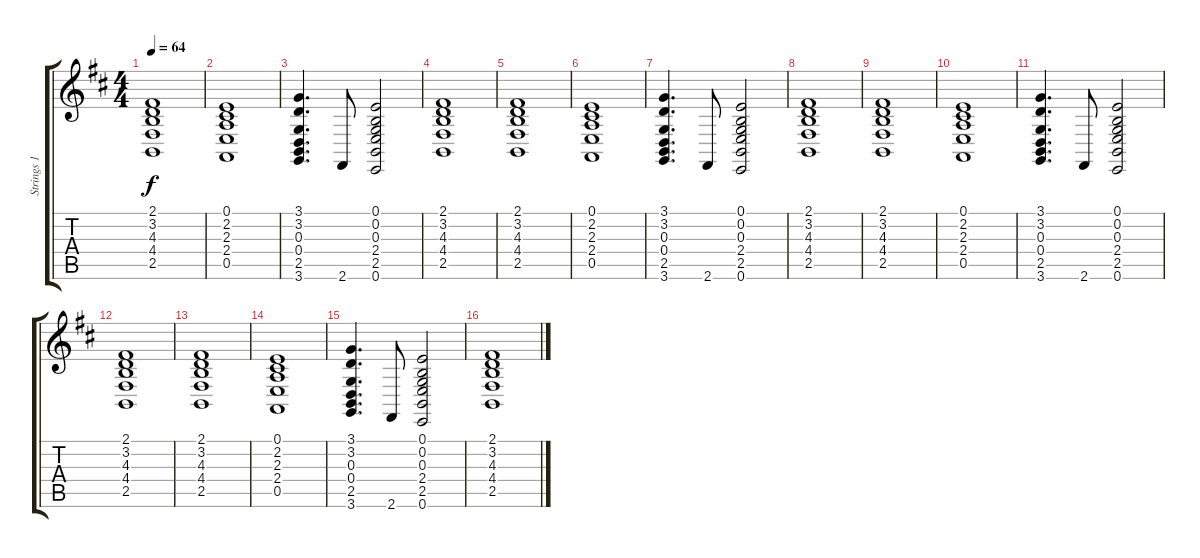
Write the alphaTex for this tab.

\track ("Strings 1" "Strings 1") {instrument synthstrings1}
\staff {score tabs}
\tuning (E4 B3 G3 D3 A2 E2) {hide}
\ts (4 4)
\tempo 64
\clef g2
\ks d
(2.1 3.2 4.3 4.4 2.5).1{dy f} |
(0.1 2.2 2.3 2.4 0.5).1 |
(3.1 3.2 0.3 0.4 2.5 3.6).4{d} 2.6.8 (0.1 0.2 0.3 2.4 2.5 0.6).2 |
(2.1 3.2 4.3 4.4 2.5).1 |
(2.1 3.2 4.3 4.4 2.5).1 |
(0.1 2.2 2.3 2.4 0.5).1 |
(3.1 3.2 0.3 0.4 2.5 3.6).4{d} 2.6.8 (0.1 0.2 0.3 2.4 2.5 0.6).2 |
(2.1 3.2 4.3 4.4 2.5).1 |
(2.1 3.2 4.3 4.4 2.5).1 |
(0.1 2.2 2.3 2.4 0.5).1 |
(3.1 3.2 0.3 0.4 2.5 3.6).4{d} 2.6.8 (0.1 0.2 0.3 2.4 2.5 0.6).2 |
(2.1 3.2 4.3 4.4 2.5).1 |
(2.1 3.2 4.3 4.4 2.5).1 |
(0.1 2.2 2.3 2.4 0.5).1 |
(3.1 3.2 0.3 0.4 2.5 3.6).4{d} 2.6.8 (0.1 0.2 0.3 2.4 2.5 0.6).2 |
(2.1 3.2 4.3 4.4 2.5).1
